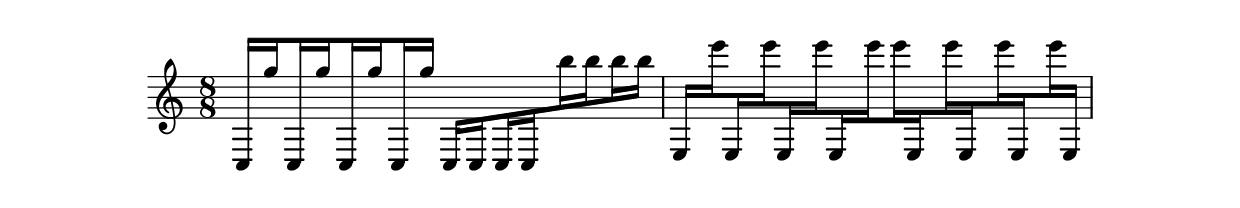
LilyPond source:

\version "1.7.5"
\header {
    texidoc = "Knee beaming. (funky)"
}

\score { \notes
\relative c'
	 {
	     \property Voice.Beam \set #'auto-knee-gap = #7
	     \property Voice.subdivideBeams = ##t	     
	     \time 8/8
	     [c,16  g'''16  
	     c,,,16  g'''16 
	     c,,,16  g'''16 	     	     
	     c,,,16  g'''16 ]

	     [c,,,16 c c c
	      b'''   b b b]

	     \transpose c' a, { \relative b'' { [g,16  g'''16  
	     g,,,16  g'''16 
	     g,,,16  g'''16 	     	     
	     g,,,16  g'''16
	     g g,,,
	     g''' g,,,
	     g''' g,,,
	     g''' g,,,]	    }  }
	     
	 }
\paper { linewidth = -1. } 

     }
%% new-chords-done %%